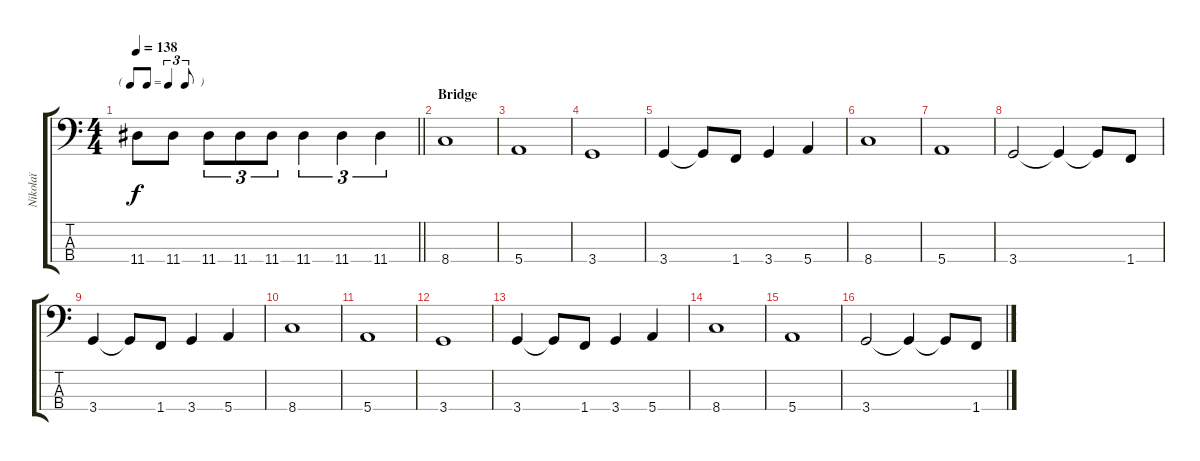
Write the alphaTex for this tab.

\track ("Nikolaï" "Nikolaï") {instrument electricbassfinger}
\staff {score tabs}
\tuning (G2 D2 A1 E1) {hide}
\ts (4 4)
\tf triplet8th
\tempo 138
\clef f4
\barLineRight lightlight
\ks c
11.4.8{dy f} 11.4.8 11.4.8{tu (3 2)} 11.4.8{tu (3 2)} 11.4.8{tu (3 2)} 11.4.4{tu (3 2)} 11.4.4{tu (3 2)} 11.4.4{tu (3 2)} |
\section ("" "Bridge")
8.4.1 |
5.4.1 |
3.4.1 |
3.4.4 3.4{t}.8 1.4.8 3.4.4 5.4.4 |
8.4.1 |
5.4.1 |
3.4.2 3.4{t}.4 3.4{t}.8 1.4.8 |
3.4.4 3.4{t}.8 1.4.8 3.4.4 5.4.4 |
8.4.1 |
5.4.1 |
3.4.1 |
3.4.4 3.4{t}.8 1.4.8 3.4.4 5.4.4 |
8.4.1 |
5.4.1 |
3.4.2 3.4{t}.4 3.4{t}.8 1.4.8
